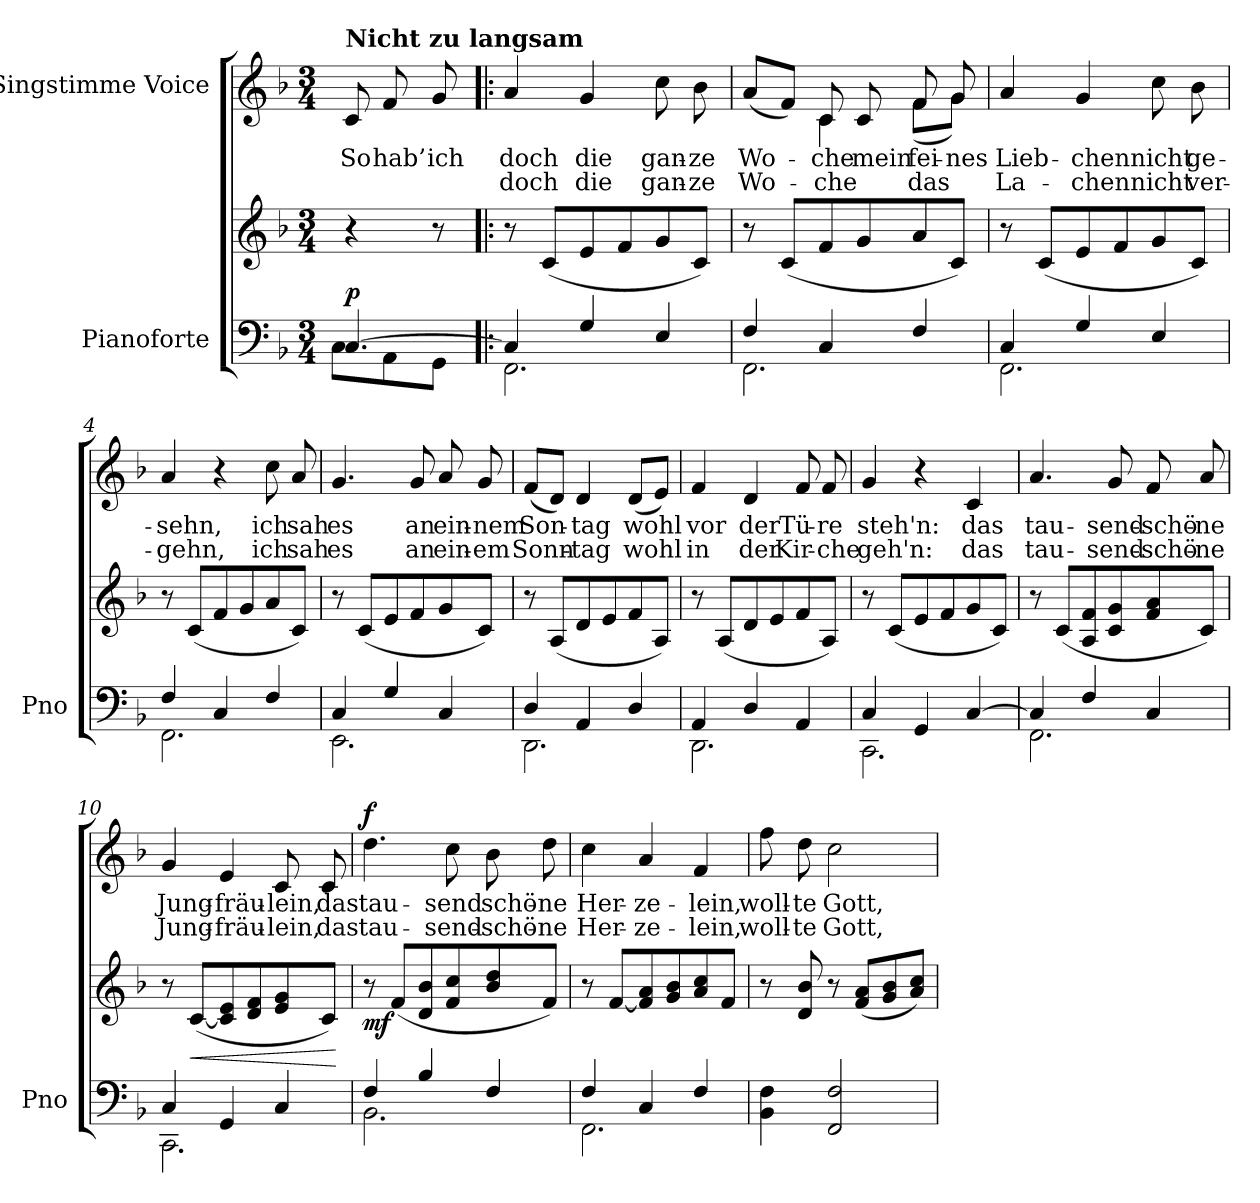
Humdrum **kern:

**kern	**kern	**dynam	**kern	**text	**text	**dynam
*part2	*part2	*part2	*part1	*part1	*part1	*part1
*staff3	*staff2	*staff2/3	*staff1	*staff1	*staff1	*staff1
*I"Pianoforte	*	*	*I"Singstimme Voice	*	*	*
*I'Pno	*	*	*	*	*	*
*clefF4	*clefG2	*	*clefG2	*	*	*
*k[b-]	*k[b-]	*	*k[b-]	*	*	*
*M3/4	*M3/4	*	*M3/4	*	*	*
=	=	=	=	=	=	=
*^	*	*	*	*	*	*
!	!	!	!	!LO:TX:a:B:t=Nicht zu langsam	!	!	!
!	!LO:N:head=solid	!	!LO:DY:a=2	!	!	!	!
[4.C/	8C\L	4r	p	8c/	-So	.	.
.	8AA\	.	.	8f/	hab’	.	.
.	8GG\J	8r	.	8g/	ich	.	.
=1!|:	=1!|:	=1!|:	=1!|:	=1!|:	=1!|:	=1!|:	=1!|:
4C/]	2.FF\	8r	.	4a/	doch	doch	.
.	.	(8c/L	.	.	.	.	.
4G/	.	8e/	.	4g/	die	die	.
.	.	8f/	.	.	.	.	.
4E/	.	8g/	.	8cc\	gan-	gan-	.
.	.	8c/J)	.	8b-\	-ze	-ze	.
=2	=2	=2	=2	=2	=2	=2	=2
*	*	*	*	*^	*	*	*
4F/	2.FF\	8r	.	(<8a/L	4ryy	Wo-	Wo-	.
.	.	(8c/L	.	8f/J)	.	.	.	.
4C/	.	8f/	.	8c/	4c\	-che	-che	.
.	.	8g/	.	8c/	.	mein	.	.
4F/	.	8a/	.	8f/	(8f\L	fei-	das	.
.	.	8c/J)	.	8g/	8g\J)	-nes	.	.
*	*	*	*	*v	*v	*	*	*
=3	=3	=3	=3	=3	=3	=3	=3
4C/	2.FF\	8r	.	4a/	Lieb-	La-	.
.	.	(8c/L	.	.	.	.	.
4G/	.	8e/	.	4g/	-chen	-chen	.
.	.	8f/	.	.	.	.	.
4E/	.	8g/	.	8cc\	nicht	nicht	.
.	.	8c/J)	.	8b-\	ge-	ver-	.
=4	=4	=4	=4	=4	=4	=4	=4
4F/	2.FF\	8r	.	4a/	-sehn,	-gehn,	.
.	.	(8c/L	.	.	.	.	.
4C/	.	8f/	.	4r	.	.	.
.	.	8g/	.	.	.	.	.
4F/	.	8a/	.	8cc\	ich	ich	.
.	.	8c/J)	.	8a/	sah	sah	.
=5	=5	=5	=5	=5	=5	=5	=5
4C/	2.EE\	8r	.	4.g/	es	es	.
.	.	(8c/L	.	.	.	.	.
4G/	.	8e/	.	.	.	.	.
.	.	8f/	.	8g/	an	an	.
4C/	.	8g/	.	8a/	ein-	ein-	.
.	.	8c/J)	.	8g/	-nem	-em	.
=6	=6	=6	=6	=6	=6	=6	=6
4D/	2.DD\	8r	.	(8f/L	Son-	Sonn-	.
.	.	(8A/L	.	8d/J)	.	.	.
4AA/	.	8d/	.	4d/	-tag	-tag	.
.	.	8e/	.	.	.	.	.
4D/	.	8f/	.	(8d/L	wohl	wohl	.
.	.	8A/J)	.	8e/J)	.	.	.
=7	=7	=7	=7	=7	=7	=7	=7
4AA/	2.DD\	8r	.	4f/	vor	in	.
.	.	(8A/L	.	.	.	.	.
4D/	.	8d/	.	4d/	der	der	.
.	.	8e/	.	.	.	.	.
4AA/	.	8f/	.	8f/	Tü-	Kir-	.
.	.	8A/J)	.	8f/	-re	-che	.
=8	=8	=8	=8	=8	=8	=8	=8
4C/	2.CC\	8r	.	4g/	steh'n:	geh'n:	.
.	.	(8c/L	.	.	.	.	.
4GG/	.	8e/	.	4r	.	.	.
.	.	8f/	.	.	.	.	.
[4C/	.	8g/	.	4c/	das	das	.
.	.	8c/J)	.	.	.	.	.
=9	=9	=9	=9	=9	=9	=9	=9
4C/]	2.FF\	8r	.	4.a/	tau-	tau-	.
.	.	(8c/L	.	.	.	.	.
4F/	.	8A/ 8f/	.	.	.	.	.
.	.	8c/ 8g/	.	8g/	-send-	-send-	.
4C/	.	8f/ 8a/	.	8f/	-schö-	-schö-	.
.	.	8c/J)	.	8a/	-ne	-ne	.
=10	=10	=10	=10	=10	=10	=10	=10
4C/	2.CC\	8r	.	4g/	Jung-	Jung-	.
!	!	!	!LO:HP:b	!	!	!	!
.	.	([8c/L	<	.	.	.	.
4GG/	.	8c/] 8e/	.	4e/	-fräu-	-fräu-	.
.	.	8d/ 8f/	.	.	.	.	.
4C/	.	8e/ 8g/	.	8c/	-lein,	-lein,	.
.	.	8c/J)	.	8c/	das	das	.
*v	*v	*	*	*	*	*	*
.	.	[	.	.	.	.
=11	=11	=11	=11	=11	=11	=11
*^	*	*	*	*	*	*
!	!	!	!LO:DY:b	!	!	!	!LO:DY:a
4F/	2.BB-\	8r	mf	4.dd\	tau-	tau-	f
.	.	(8f/L	.	.	.	.	.
4B-/	.	8d/ 8b-/	.	.	.	.	.
.	.	8f/ 8cc/	.	8cc\	-send	-send-	.
4F/	.	8b-/ 8dd/	.	8b-\	schö-	-schö-	.
.	.	8f/J)	.	8dd\	-ne	-ne	.
=12	=12	=12	=12	=12	=12	=12	=12
4F/	2.FF\	8r	.	4cc\	Her-	Her-	.
.	.	[8f/L	.	.	.	.	.
4C/	.	8f/] 8a/	.	4a/	-ze-	-ze-	.
.	.	8g/ 8b-/	.	.	.	.	.
4F/	.	8a/ 8cc/	.	4f/	-lein,	-lein,	.
.	.	8f/J	.	.	.	.	.
*v	*v	*	*	*	*	*	*
=13	=13	=13	=13	=13	=13	=13
4BB-\ 4F\	8r	.	8ff\	woll-	woll-	.
.	8d/ 8b-/	.	8dd\	-te	-te	.
2FF/ 2F/	8r	.	2cc\	Gott,	Gott,	.
.	(8f/ 8a/L	.	.	.	.	.
.	8g/ 8b-/	.	.	.	.	.
.	8a/ 8cc/J)	.	.	.	.	.
=	=	=	=	=	=	=
*-	*-	*-	*-	*-	*-	*-
